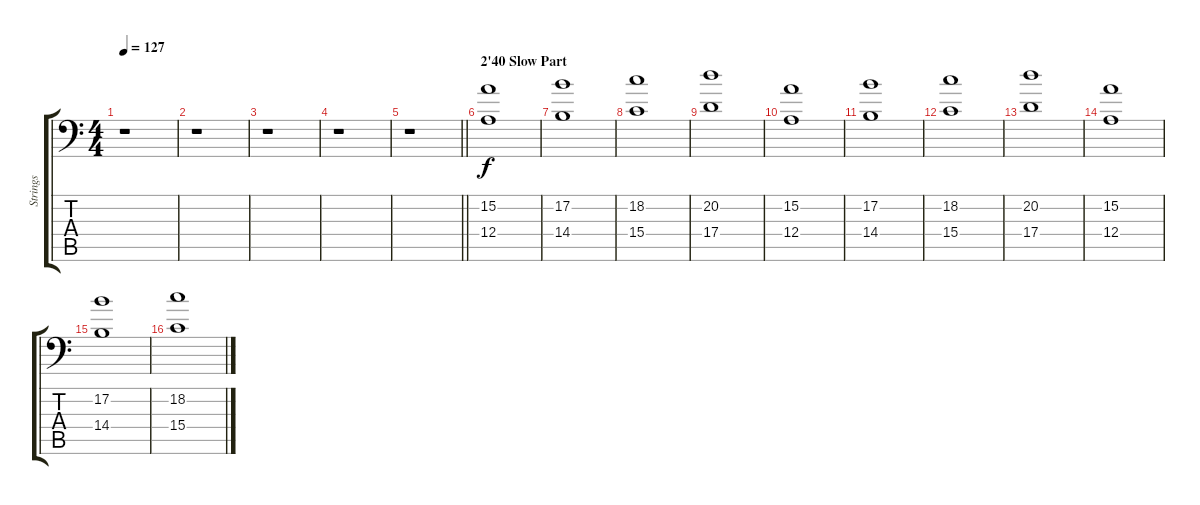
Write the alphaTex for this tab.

\track ("Strings" "Strings") {instrument stringensemble1}
\staff {score tabs}
\tuning (B3 Gb3 D3 A2 E2 A1) {hide}
\ts (4 4)
\tempo 127
\clef f4
\ks c
r.1{dy f} |
r.1 |
r.1 |
r.1 |
\barLineRight lightlight
r.1 |
\section ("" "2'40 Slow Part")
(15.2 12.4).1 |
(17.2 14.4).1 |
(18.2 15.4).1 |
(20.2 17.4).1 |
(15.2 12.4).1 |
(17.2 14.4).1 |
(18.2 15.4).1 |
(20.2 17.4).1 |
(15.2 12.4).1 |
(17.2 14.4).1 |
(18.2 15.4).1
